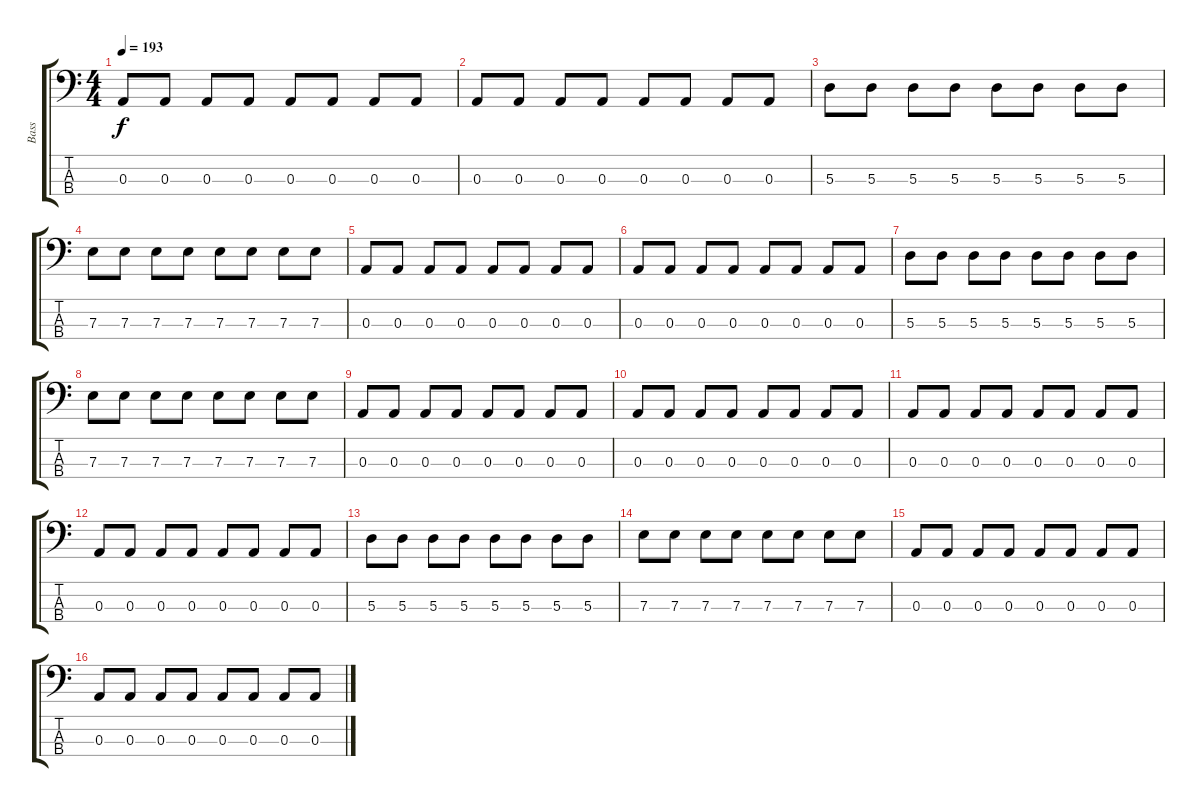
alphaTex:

\track ("Bass" "Bass") {instrument electricbasspick}
\staff {score tabs}
\tuning (G2 D2 A1 E1) {hide}
\ts (4 4)
\tempo 193
\clef f4
\ks c
0.3.8{dy f instrument electricbasspick} 0.3.8 0.3.8 0.3.8 0.3.8 0.3.8 0.3.8 0.3.8 |
0.3.8 0.3.8 0.3.8 0.3.8 0.3.8 0.3.8 0.3.8 0.3.8 |
5.3.8 5.3.8 5.3.8 5.3.8 5.3.8 5.3.8 5.3.8 5.3.8 |
7.3.8 7.3.8 7.3.8 7.3.8 7.3.8 7.3.8 7.3.8 7.3.8 |
0.3.8 0.3.8 0.3.8 0.3.8 0.3.8 0.3.8 0.3.8 0.3.8 |
0.3.8 0.3.8 0.3.8 0.3.8 0.3.8 0.3.8 0.3.8 0.3.8 |
5.3.8 5.3.8 5.3.8 5.3.8 5.3.8 5.3.8 5.3.8 5.3.8 |
7.3.8 7.3.8 7.3.8 7.3.8 7.3.8 7.3.8 7.3.8 7.3.8 |
0.3.8 0.3.8 0.3.8 0.3.8 0.3.8 0.3.8 0.3.8 0.3.8 |
0.3.8 0.3.8 0.3.8 0.3.8 0.3.8 0.3.8 0.3.8 0.3.8 |
0.3.8 0.3.8 0.3.8 0.3.8 0.3.8 0.3.8 0.3.8 0.3.8 |
0.3.8 0.3.8 0.3.8 0.3.8 0.3.8 0.3.8 0.3.8 0.3.8 |
5.3.8 5.3.8 5.3.8 5.3.8 5.3.8 5.3.8 5.3.8 5.3.8 |
7.3.8 7.3.8 7.3.8 7.3.8 7.3.8 7.3.8 7.3.8 7.3.8 |
0.3.8 0.3.8 0.3.8 0.3.8 0.3.8 0.3.8 0.3.8 0.3.8 |
0.3.8 0.3.8 0.3.8 0.3.8 0.3.8 0.3.8 0.3.8 0.3.8
